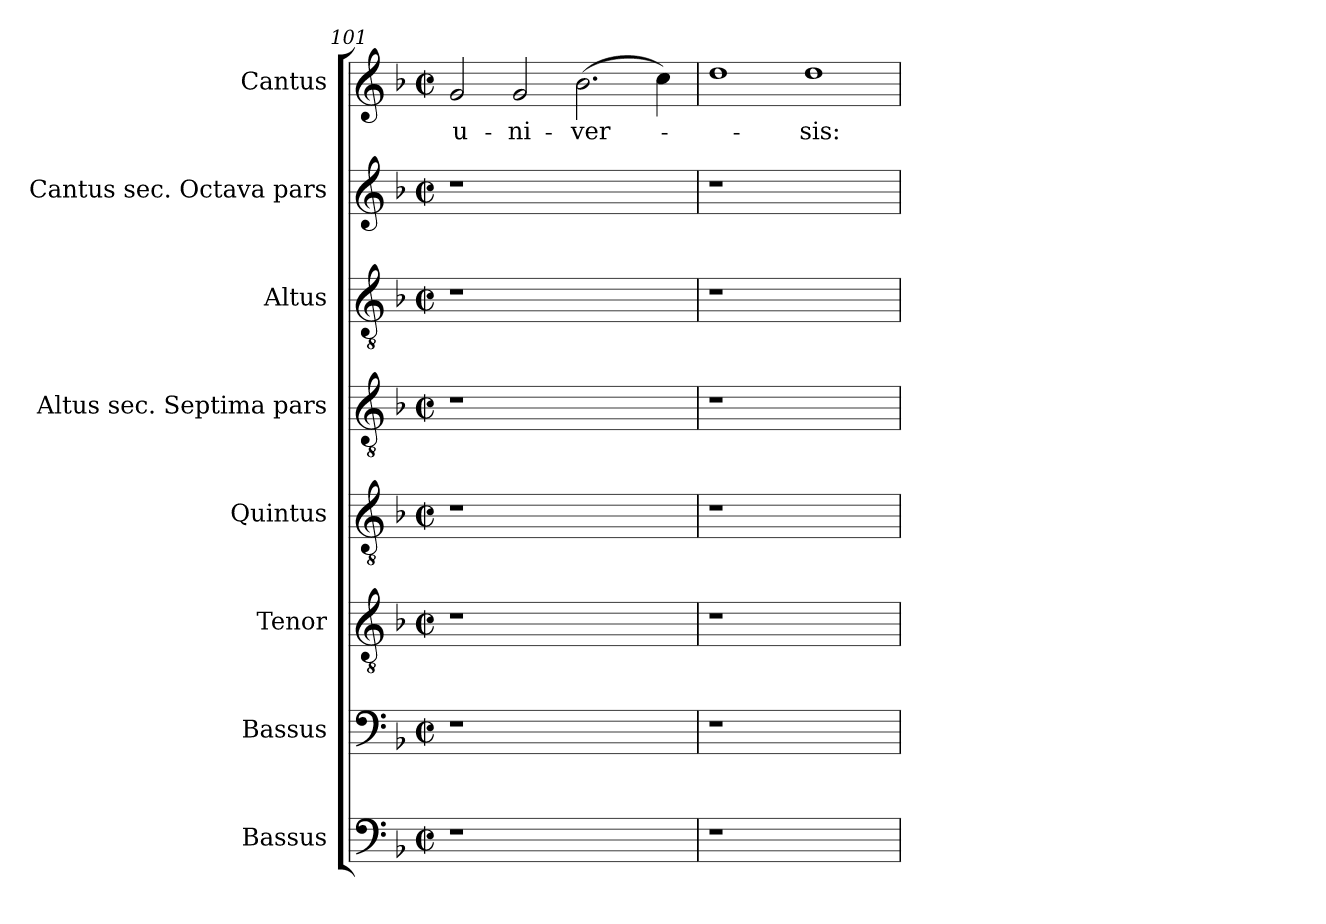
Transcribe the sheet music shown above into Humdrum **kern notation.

**kern	**kern	**kern	**kern	**kern	**kern	**kern	**kern	**text
*part8	*part7	*part6	*part5	*part4	*part3	*part2	*part1	*part1
*staff8	*staff7	*staff6	*staff5	*staff4	*staff3	*staff2	*staff1	*staff1
*I"Bassus	*I"Bassus	*I"Tenor	*I"Quintus	*I"Altus sec. Septima pars	*I"Altus	*I"Cantus sec. Octava pars	*I"Cantus	*
*	*I'Bassus	*I'Tenor	*I'Quintus	*	*I'Altus	*	*I'Cantus	*
*clefF4	*clefF4	*clefGv2	*clefGv2	*clefGv2	*clefGv2	*clefG2	*clefG2	*
*k[b-]	*k[b-]	*k[b-]	*k[b-]	*k[b-]	*k[b-]	*k[b-]	*k[b-]	*
*F:	*F:	*F:	*F:	*F:	*F:	*F:	*F:	*
*M2/2	*M2/2	*M2/2	*M2/2	*M2/2	*M2/2	*M2/2	*M2/2	*
*met(c|)	*met(c|)	*met(c|)	*met(c|)	*met(c|)	*met(c|)	*met(c|)	*met(c|)	*
=101	=101	=101	=101	=101	=101	=101	=101	=101
!	!	!	!	!	!	!	!	!LO:LY:b
1r	1r	1r	1r	1r	1r	1r	2g/	u-
!	!	!	!	!	!	!	!	!LO:LY:b
.	.	.	.	.	.	.	2g/	-ni-
!	!	!	!	!	!	!	!	!LO:LY:b
1ryy	1ryy	1ryy	1ryy	1ryy	1ryy	1ryy	(>2.b-\	-ver-
.	.	.	.	.	.	.	4cc\)	.
=102	=102	=102	=102	=102	=102	=102	=102	=102
1r	1r	1r	1r	1r	1r	1r	1dd	.
!	!	!	!	!	!	!	!	!LO:LY:b
1ryy	1ryy	1ryy	1ryy	1ryy	1ryy	1ryy	1dd	-sis:
=	=	=	=	=	=	=	=	=
*-	*-	*-	*-	*-	*-	*-	*-	*-
